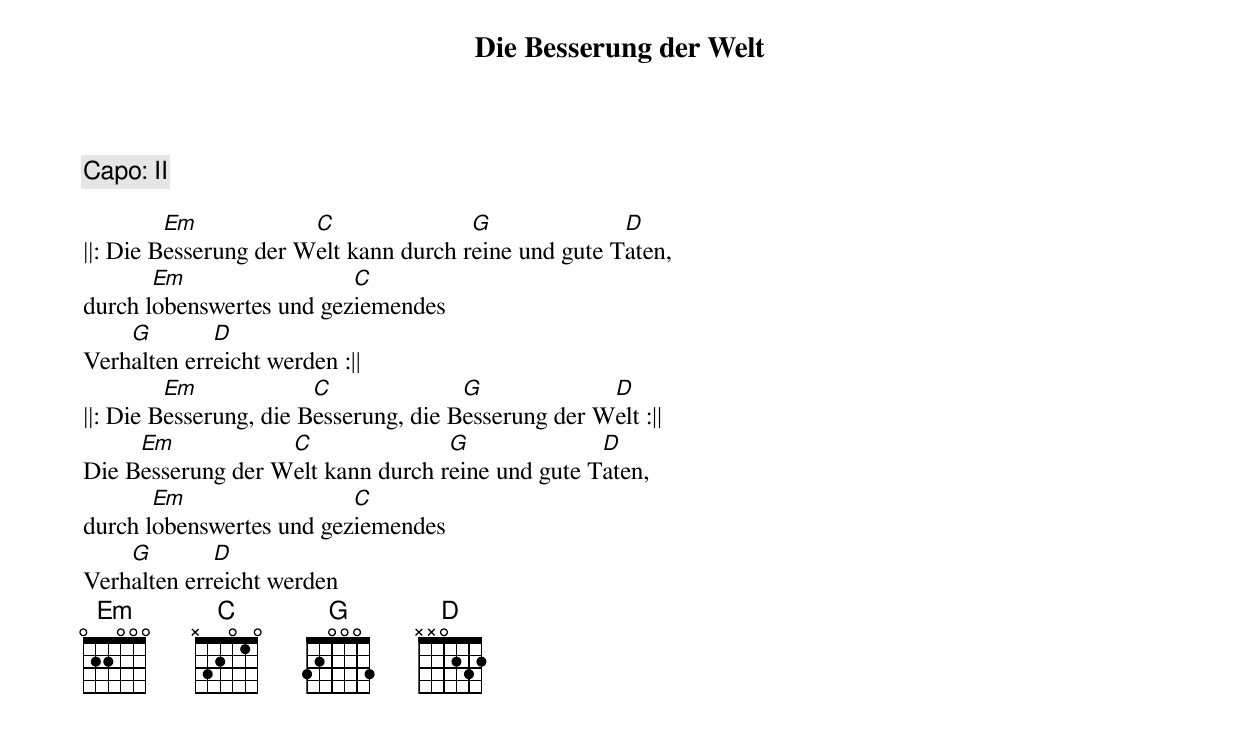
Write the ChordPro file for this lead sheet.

{title: Die Besserung der Welt}
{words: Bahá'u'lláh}
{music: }
{c: Capo: II}

||: Die B[Em]esserung der W[C]elt kann durch r[G]eine und gute T[D]aten,
durch l[Em]obenswertes und gez[C]iemendes
Verh[G]alten err[D]eicht werden :||
||: Die B[Em]esserung, die B[C]esserung, die B[G]esserung der W[D]elt :||
Die B[Em]esserung der W[C]elt kann durch r[G]eine und gute T[D]aten,
durch l[Em]obenswertes und gez[C]iemendes
Verh[G]alten err[D]eicht werden
